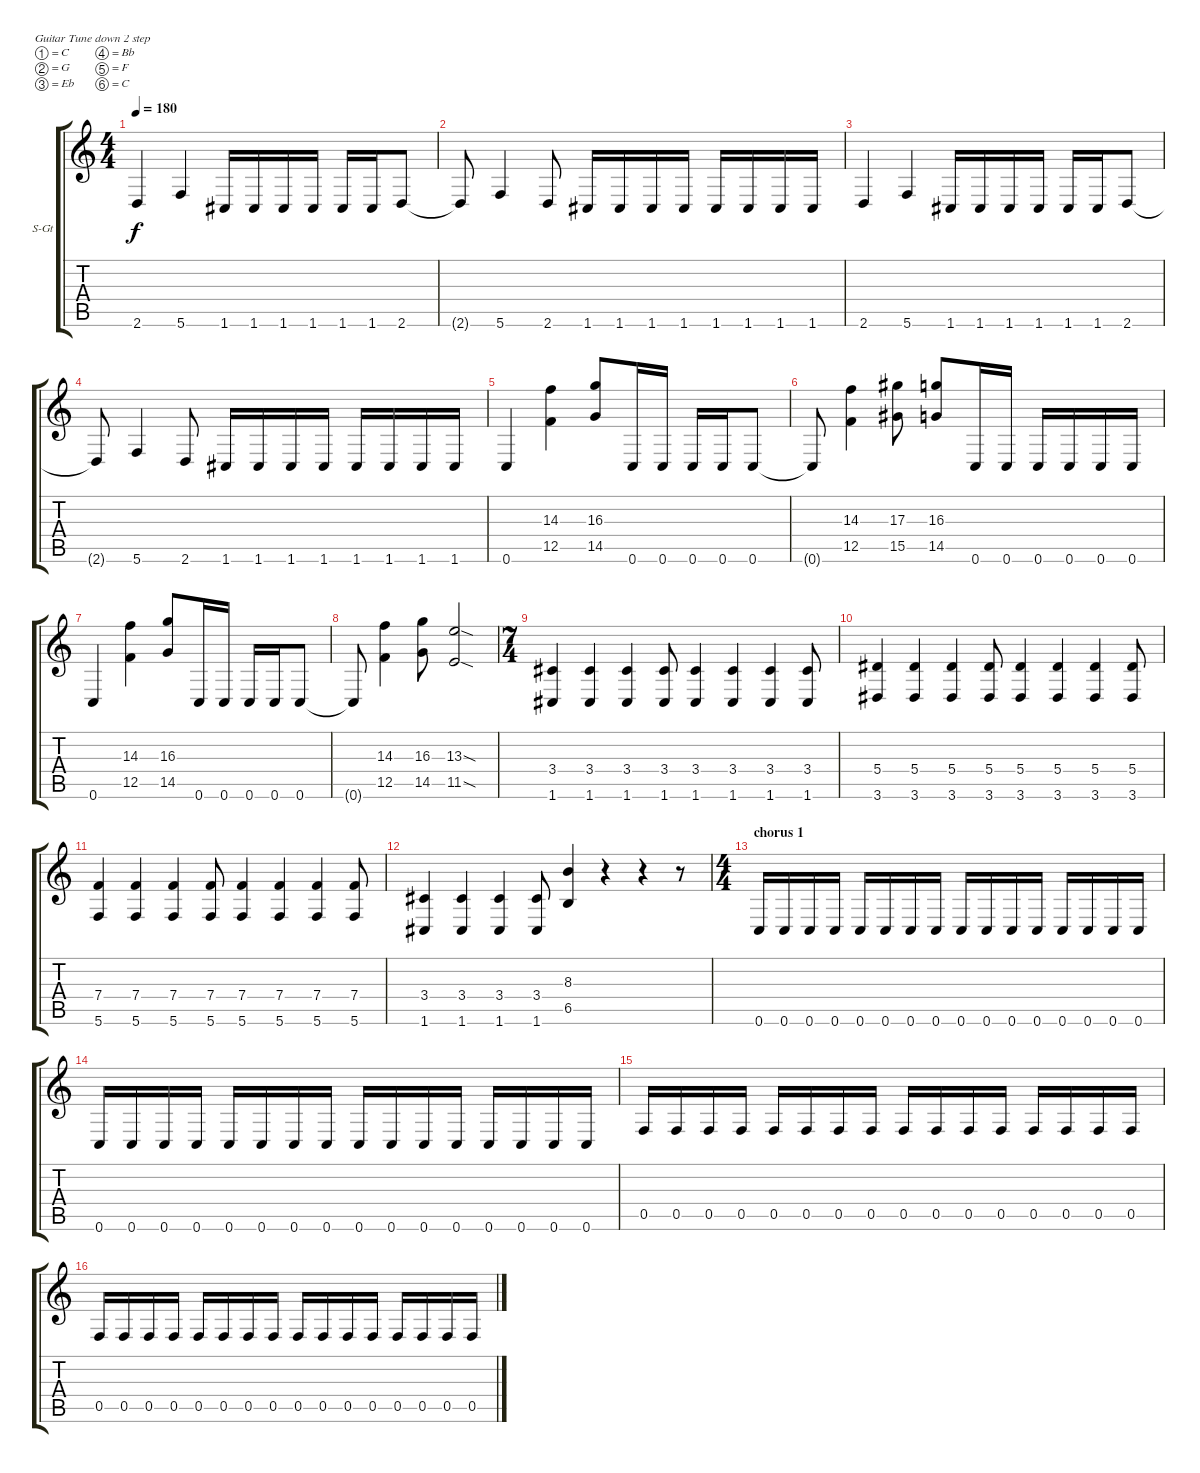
\bracketExtendMode groupsimilarinstruments
\firstSystemTrackNameOrientation horizontal
\otherSystemsTrackNameOrientation horizontal
\track ("Guitar 1" "S-Gt") {instrument acousticguitarsteel}
\staff {score tabs}
\tuning (C4 G3 Eb3 Bb2 F2 C2)
\ts (4 4)
\tempo 180
\clef g2
\ks c
2.6.4{dy f} 5.6.4 1.6.16 1.6.16 1.6.16 1.6.16 1.6.16 1.6.16 2.6.8 |
2.6{t}.8 5.6.4 2.6.8 1.6.16 1.6.16 1.6.16 1.6.16 1.6.16 1.6.16 1.6.16 1.6.16 |
2.6.4 5.6.4 1.6.16 1.6.16 1.6.16 1.6.16 1.6.16 1.6.16 2.6.8 |
2.6{t}.8 5.6.4 2.6.8 1.6.16 1.6.16 1.6.16 1.6.16 1.6.16 1.6.16 1.6.16 1.6.16 |
0.6.4 (14.3 12.5).4 (16.3 14.5).8 0.6.16 0.6.16 0.6.16 0.6.16 0.6.8 |
0.6{t}.8 (14.3 12.5).4 (17.3 15.5).8 (16.3 14.5).8 0.6.16 0.6.16 0.6.16 0.6.16 0.6.16 0.6.16 |
0.6.4 (14.3 12.5).4 (16.3 14.5).8 0.6.16 0.6.16 0.6.16 0.6.16 0.6.8 |
0.6{t}.8 (14.3 12.5).4 (16.3 14.5).8 (13.3{sod} 11.5{sod}).2 |
\ts (7 4)
(1.6 3.4).4 (1.6 3.4).4 (1.6 3.4).4 (1.6 3.4).8 (1.6 3.4).4 (1.6 3.4).4 (1.6 3.4).4 (1.6 3.4).8 |
(3.6 5.4).4 (3.6 5.4).4 (3.6 5.4).4 (3.6 5.4).8 (3.6 5.4).4 (3.6 5.4).4 (3.6 5.4).4 (3.6 5.4).8 |
(5.6 7.4).4 (5.6 7.4).4 (5.6 7.4).4 (5.6 7.4).8 (5.6 7.4).4 (5.6 7.4).4 (5.6 7.4).4 (5.6 7.4).8 |
(1.6 3.4).4 (1.6 3.4).4 (1.6 3.4).4 (1.6 3.4).8 (6.5 8.3).4 r.4 r.4 r.8 |
\ts (4 4)
\section ("" "chorus 1")
0.6.16 0.6.16 0.6.16 0.6.16 0.6.16 0.6.16 0.6.16 0.6.16 0.6.16 0.6.16 0.6.16 0.6.16 0.6.16 0.6.16 0.6.16 0.6.16 |
0.6.16 0.6.16 0.6.16 0.6.16 0.6.16 0.6.16 0.6.16 0.6.16 0.6.16 0.6.16 0.6.16 0.6.16 0.6.16 0.6.16 0.6.16 0.6.16 |
0.5.16 0.5.16 0.5.16 0.5.16 0.5.16 0.5.16 0.5.16 0.5.16 0.5.16 0.5.16 0.5.16 0.5.16 0.5.16 0.5.16 0.5.16 0.5.16 |
0.5.16 0.5.16 0.5.16 0.5.16 0.5.16 0.5.16 0.5.16 0.5.16 0.5.16 0.5.16 0.5.16 0.5.16 0.5.16 0.5.16 0.5.16 0.5.16
